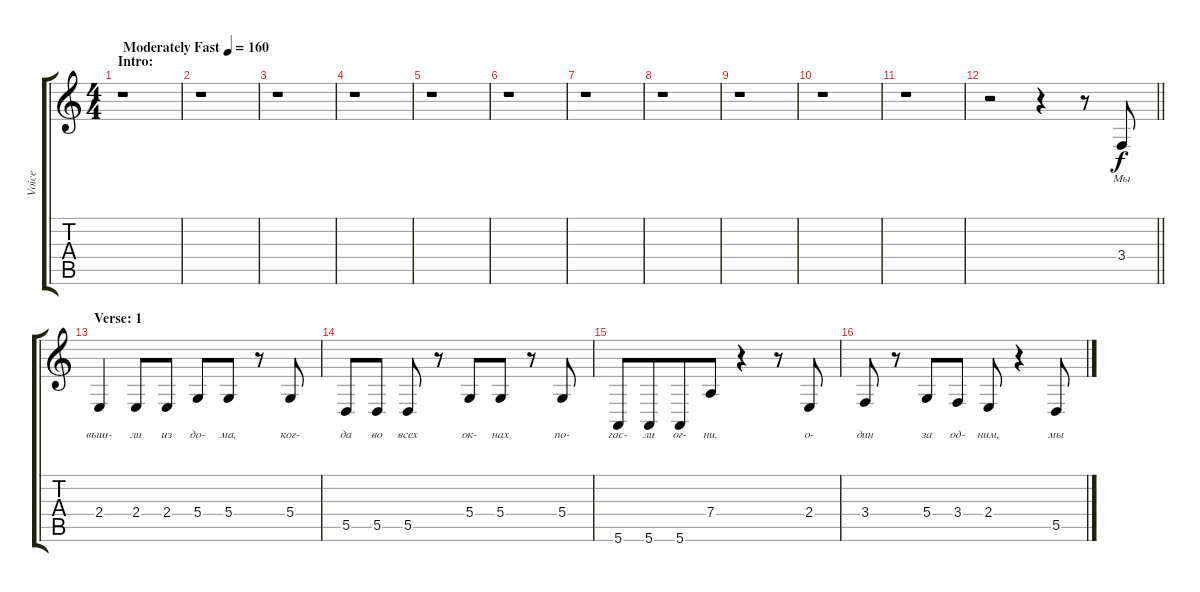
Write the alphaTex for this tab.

\track ("Voice" "Voice") {instrument acousticgrandpiano}
\staff {score tabs}
\tuning (E4 B3 G3 D3 A2 E2) {hide}
\ts (4 4)
\section ("" "Intro:")
\tempo (160 "Moderately Fast")
\clef g2
\ks c
r.1{dy f instrument acousticgrandpiano} |
r.1 |
r.1 |
r.1 |
r.1 |
r.1 |
r.1 |
r.1 |
r.1 |
r.1 |
r.1 |
\barLineRight lightlight
r.2 r.4 r.8 3.4.8{lyrics (0 "Мы") lyrics (1 "") lyrics (2 "") lyrics (3 "") lyrics (4 "")} |
\section ("" "Verse: 1")
2.4.4{lyrics (0 "выш-") lyrics (1 "") lyrics (2 "") lyrics (3 "") lyrics (4 "")} 2.4.8{lyrics (0 "ли") lyrics (1 "") lyrics (2 "") lyrics (3 "") lyrics (4 "")} 2.4.8{lyrics (0 "из") lyrics (1 "") lyrics (2 "") lyrics (3 "") lyrics (4 "")} 5.4.8{lyrics (0 "до-") lyrics (1 "") lyrics (2 "") lyrics (3 "") lyrics (4 "")} 5.4.8{lyrics (0 "ма,") lyrics (1 "") lyrics (2 "") lyrics (3 "") lyrics (4 "")} r.8 5.4.8{lyrics (0 "ког-") lyrics (1 "") lyrics (2 "") lyrics (3 "") lyrics (4 "")} |
5.5.8{lyrics (0 "да") lyrics (1 "") lyrics (2 "") lyrics (3 "") lyrics (4 "")} 5.5.8{lyrics (0 "во") lyrics (1 "") lyrics (2 "") lyrics (3 "") lyrics (4 "")} 5.5.8{lyrics (0 "всех") lyrics (1 "") lyrics (2 "") lyrics (3 "") lyrics (4 "")} r.8 5.4.8{lyrics (0 "ок-") lyrics (1 "") lyrics (2 "") lyrics (3 "") lyrics (4 "")} 5.4.8{lyrics (0 "нах") lyrics (1 "") lyrics (2 "") lyrics (3 "") lyrics (4 "")} r.8 5.4.8{lyrics (0 "по-") lyrics (1 "") lyrics (2 "") lyrics (3 "") lyrics (4 "")} |
5.6.8{lyrics (0 "гас-") lyrics (1 "") lyrics (2 "") lyrics (3 "") lyrics (4 "")} 5.6.8{lyrics (0 "ли") lyrics (1 "") lyrics (2 "") lyrics (3 "") lyrics (4 "") beam merge} 5.6.8{lyrics (0 "ог-") lyrics (1 "") lyrics (2 "") lyrics (3 "") lyrics (4 "")} 7.4.8{lyrics (0 "ни,") lyrics (1 "") lyrics (2 "") lyrics (3 "") lyrics (4 "")} r.4 r.8 2.4.8{lyrics (0 "о-") lyrics (1 "") lyrics (2 "") lyrics (3 "") lyrics (4 "")} |
3.4.8{lyrics (0 "дин") lyrics (1 "") lyrics (2 "") lyrics (3 "") lyrics (4 "")} r.8 5.4.8{lyrics (0 "за") lyrics (1 "") lyrics (2 "") lyrics (3 "") lyrics (4 "")} 3.4.8{lyrics (0 "од-") lyrics (1 "") lyrics (2 "") lyrics (3 "") lyrics (4 "")} 2.4.8{lyrics (0 "ним,") lyrics (1 "") lyrics (2 "") lyrics (3 "") lyrics (4 "")} r.4 5.5.8{lyrics (0 "мы") lyrics (1 "") lyrics (2 "") lyrics (3 "") lyrics (4 "")}
